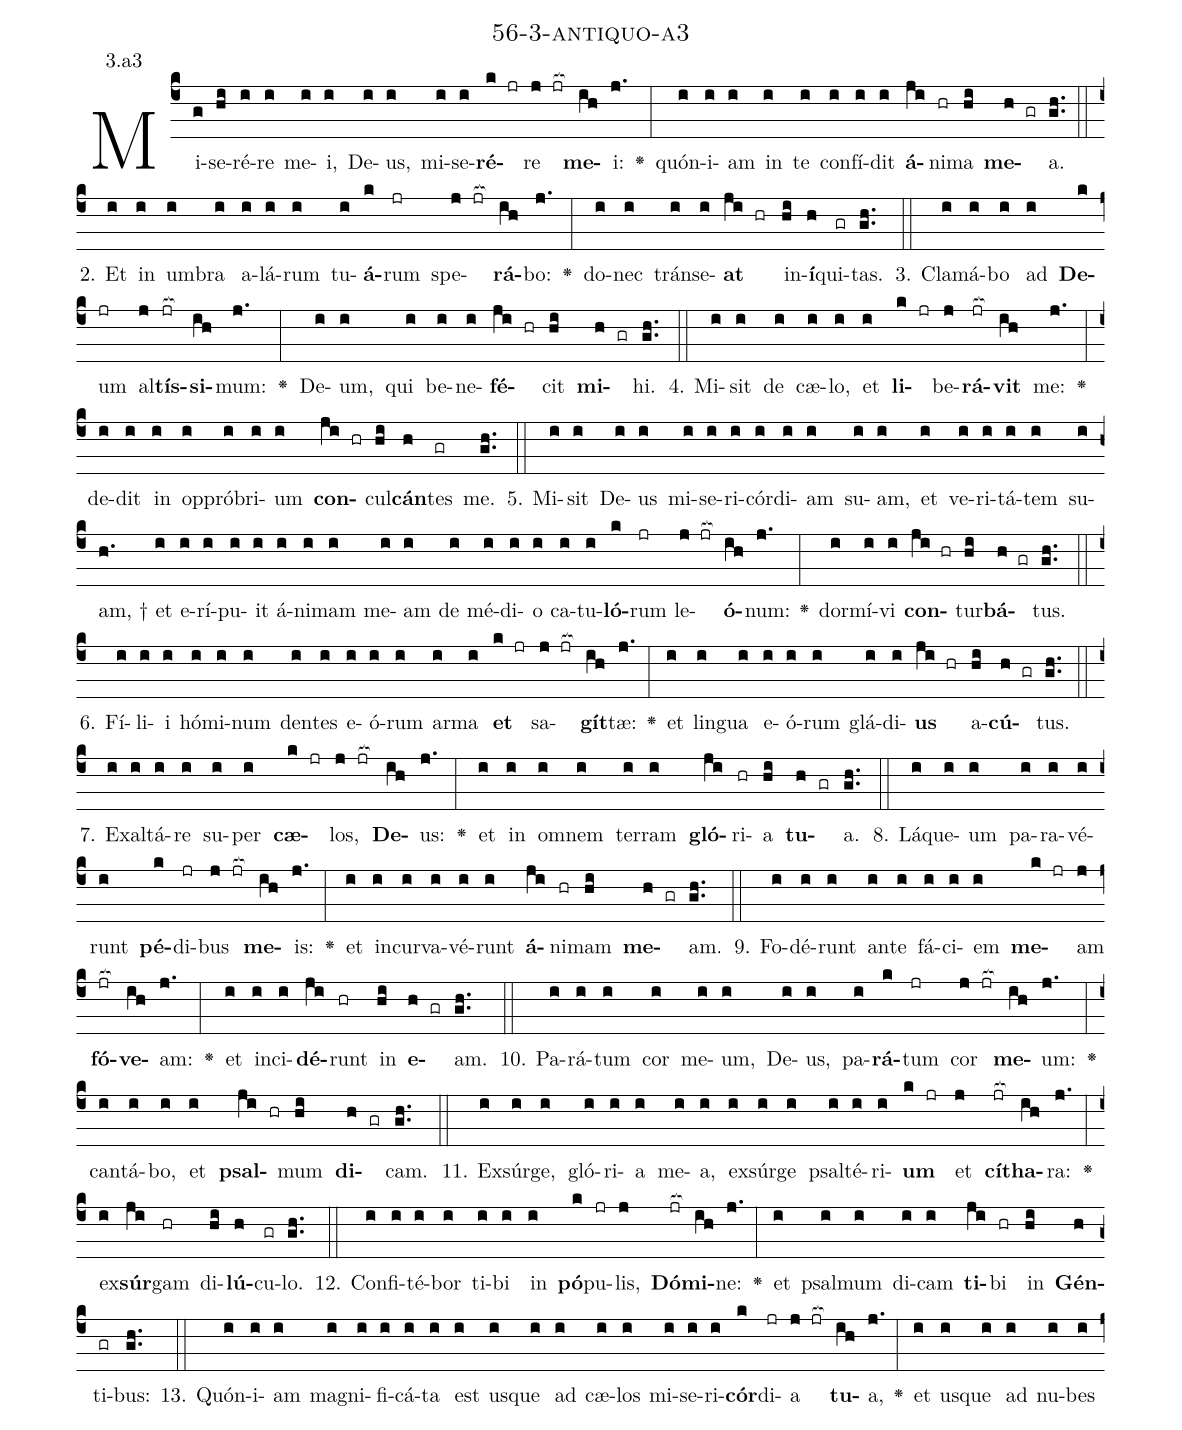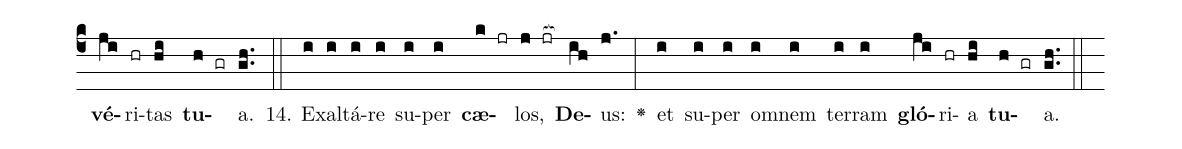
name: 56-3-antiquo-a3;
annotation: 3.a3;
%%
(c4)Mi(g)se(hi)ré(i)re(i) me(i)i,(i) De(i)us,(i) mi(i)se(i)<b>ré</b>(k jr)re(j jr[ocb:1{]) <b>me</b>(ih[ocb:0}])i:(j.) <v>\greheightstar</v>(:) quón(i)i(i)am(i) in(i) te(i) con(i)fí(i)dit(i) <b>á</b>(ji)ni(hr)ma(hi) <b>me</b>(h gr)a.(gh..) (::)
2. Et(i) in(i) um(i)bra(i) a(i)lá(i)rum(i) tu(i)<b>á</b>(k)rum(jr) spe(j jr[ocb:1{])<b>rá</b>(ih[ocb:0}])bo:(j.) <v>\greheightstar</v>(:) do(i)nec(i) tráns(i)e(i)<b>at</b>(ji hr) in(hi)<b>í</b>(h)qui(gr)tas.(gh..) (::)
3. Cla(i)má(i)bo(i) ad(i) <b>De</b>(k)um(jr) al(j)<b>tís</b>(jr[ocb:1{])<b>si</b>(ih[ocb:0}])mum:(j.) <v>\greheightstar</v>(:) De(i)um,(i) qui(i) be(i)ne(i)<b>fé</b>(ji hr)cit(hi) <b>mi</b>(h gr)hi.(gh..) (::)
4. Mi(i)sit(i) de(i) cæ(i)lo,(i) et(i) <b>li</b>(k jr)be(j)<b>rá</b>(jr[ocb:1{])<b>vit</b>(ih[ocb:0}]) me:(j.) <v>\greheightstar</v>(:) de(i)dit(i) in(i) op(i)pró(i)bri(i)um(i) <b>con</b>(ji hr)cul(hi)<b>cán</b>(h)tes(gr) me.(gh..) (::)
5. Mi(i)sit(i) De(i)us(i) mi(i)se(i)ri(i)cór(i)di(i)am(i) su(i)am,(i) et(i) ve(i)ri(i)tá(i)tem(i) su(i)am, †(h.) et(i) e(i)rí(i)pu(i)it(i) á(i)ni(i)mam(i) me(i)am(i) de(i) mé(i)di(i)o(i) ca(i)tu(i)<b>ló</b>(k)rum(jr) le(j jr[ocb:1{])<b>ó</b>(ih[ocb:0}])num:(j.) <v>\greheightstar</v>(:) dor(i)mí(i)vi(i) <b>con</b>(ji hr)tur(hi)<b>bá</b>(h gr)tus.(gh..) (::)
6. Fí(i)li(i)i(i) hó(i)mi(i)num(i) den(i)tes(i) e(i)ó(i)rum(i) ar(i)ma(i) <b>et</b>(k jr) sa(j jr[ocb:1{])<b>gít</b>(ih[ocb:0}])tæ:(j.) <v>\greheightstar</v>(:) et(i) lin(i)gua(i) e(i)ó(i)rum(i) glá(i)di(i)<b>us</b>(ji hr) a(hi)<b>cú</b>(h gr)tus.(gh..) (::)
7. Ex(i)al(i)tá(i)re(i) su(i)per(i) <b>cæ</b>(k jr)los,(j jr[ocb:1{]) <b>De</b>(ih[ocb:0}])us:(j.) <v>\greheightstar</v>(:) et(i) in(i) om(i)nem(i) ter(i)ram(i) <b>gló</b>(ji)ri(hr)a(hi) <b>tu</b>(h gr)a.(gh..) (::)
8. Lá(i)que(i)um(i) pa(i)ra(i)vé(i)runt(i) <b>pé</b>(k)di(jr)bus(j jr[ocb:1{]) <b>me</b>(ih[ocb:0}])is:(j.) <v>\greheightstar</v>(:) et(i) in(i)cur(i)va(i)vé(i)runt(i) <b>á</b>(ji)ni(hr)mam(hi) <b>me</b>(h gr)am.(gh..) (::)
9. Fo(i)dé(i)runt(i) an(i)te(i) fá(i)ci(i)em(i) <b>me</b>(k jr)am(j) <b>fó</b>(jr[ocb:1{])<b>ve</b>(ih[ocb:0}])am:(j.) <v>\greheightstar</v>(:) et(i) in(i)ci(i)<b>dé</b>(ji)runt(hr) in(hi) <b>e</b>(h gr)am.(gh..) (::)
10. Pa(i)rá(i)tum(i) cor(i) me(i)um,(i) De(i)us,(i) pa(i)<b>rá</b>(k)tum(jr) cor(j jr[ocb:1{]) <b>me</b>(ih[ocb:0}])um:(j.) <v>\greheightstar</v>(:) can(i)tá(i)bo,(i) et(i) <b>psal</b>(ji hr)mum(hi) <b>di</b>(h gr)cam.(gh..) (::)
11. Ex(i)súr(i)ge,(i) gló(i)ri(i)a(i) me(i)a,(i) ex(i)súr(i)ge(i) psal(i)té(i)ri(i)<b>um</b>(k jr) et(j) <b>cí</b>(jr[ocb:1{])<b>tha</b>(ih[ocb:0}])ra:(j.) <v>\greheightstar</v>(:) ex(i)<b>súr</b>(ji)gam(hr) di(hi)<b>lú</b>(h)cu(gr)lo.(gh..) (::)
12. Con(i)fi(i)té(i)bor(i) ti(i)bi(i) in(i) <b>pó</b>(k)pu(jr)lis,(j) <b>Dó</b>(jr[ocb:1{])<b>mi</b>(ih[ocb:0}])ne:(j.) <v>\greheightstar</v>(:) et(i) psal(i)mum(i) di(i)cam(i) <b>ti</b>(ji)bi(hr) in(hi) <b>Gén</b>(h)ti(gr)bus:(gh..) (::)
13. Quón(i)i(i)am(i) ma(i)gni(i)fi(i)cá(i)ta(i) est(i) us(i)que(i) ad(i) cæ(i)los(i) mi(i)se(i)ri(i)<b>cór</b>(k)di(jr)a(j jr[ocb:1{]) <b>tu</b>(ih[ocb:0}])a,(j.) <v>\greheightstar</v>(:) et(i) us(i)que(i) ad(i) nu(i)bes(i) <b>vé</b>(ji)ri(hr)tas(hi) <b>tu</b>(h gr)a.(gh..) (::)
14. Ex(i)al(i)tá(i)re(i) su(i)per(i) <b>cæ</b>(k jr)los,(j jr[ocb:1{]) <b>De</b>(ih[ocb:0}])us:(j.) <v>\greheightstar</v>(:) et(i) su(i)per(i) om(i)nem(i) ter(i)ram(i) <b>gló</b>(ji)ri(hr)a(hi) <b>tu</b>(h gr)a.(gh..) (::)
